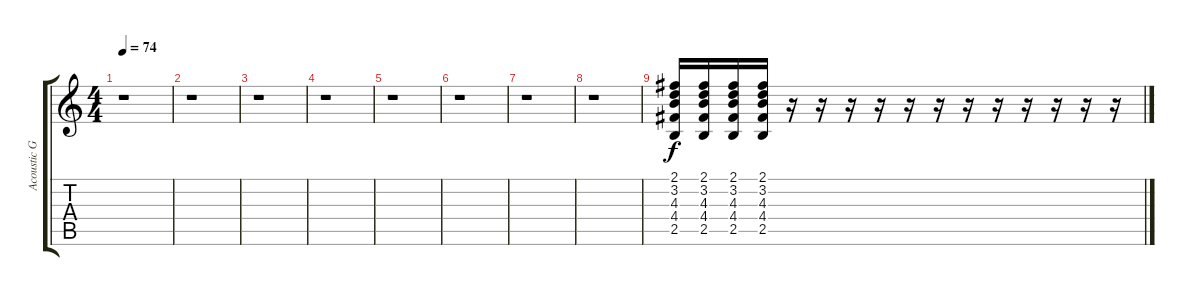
\track ("Acoustic Guitar (Walsh-2)" "Acoustic G") {instrument electricguitarclean}
\staff {score tabs}
\tuning (E4 B3 G3 D3 A2 E2) {hide}
\ts (4 4)
\tempo 74
\clef g2
\ks c
r.1{dy f} |
r.1 |
r.1 |
r.1 |
r.1 |
r.1 |
r.1 |
r.1 |
(2.1 3.2 4.3 4.4 2.5).16 (2.1 3.2 4.3 4.4 2.5).16 (2.1 3.2 4.3 4.4 2.5).16 (2.1 3.2 4.3 4.4 2.5).16 r.16 r.16 r.16 r.16 r.16 r.16 r.16 r.16 r.16 r.16 r.16 r.16
